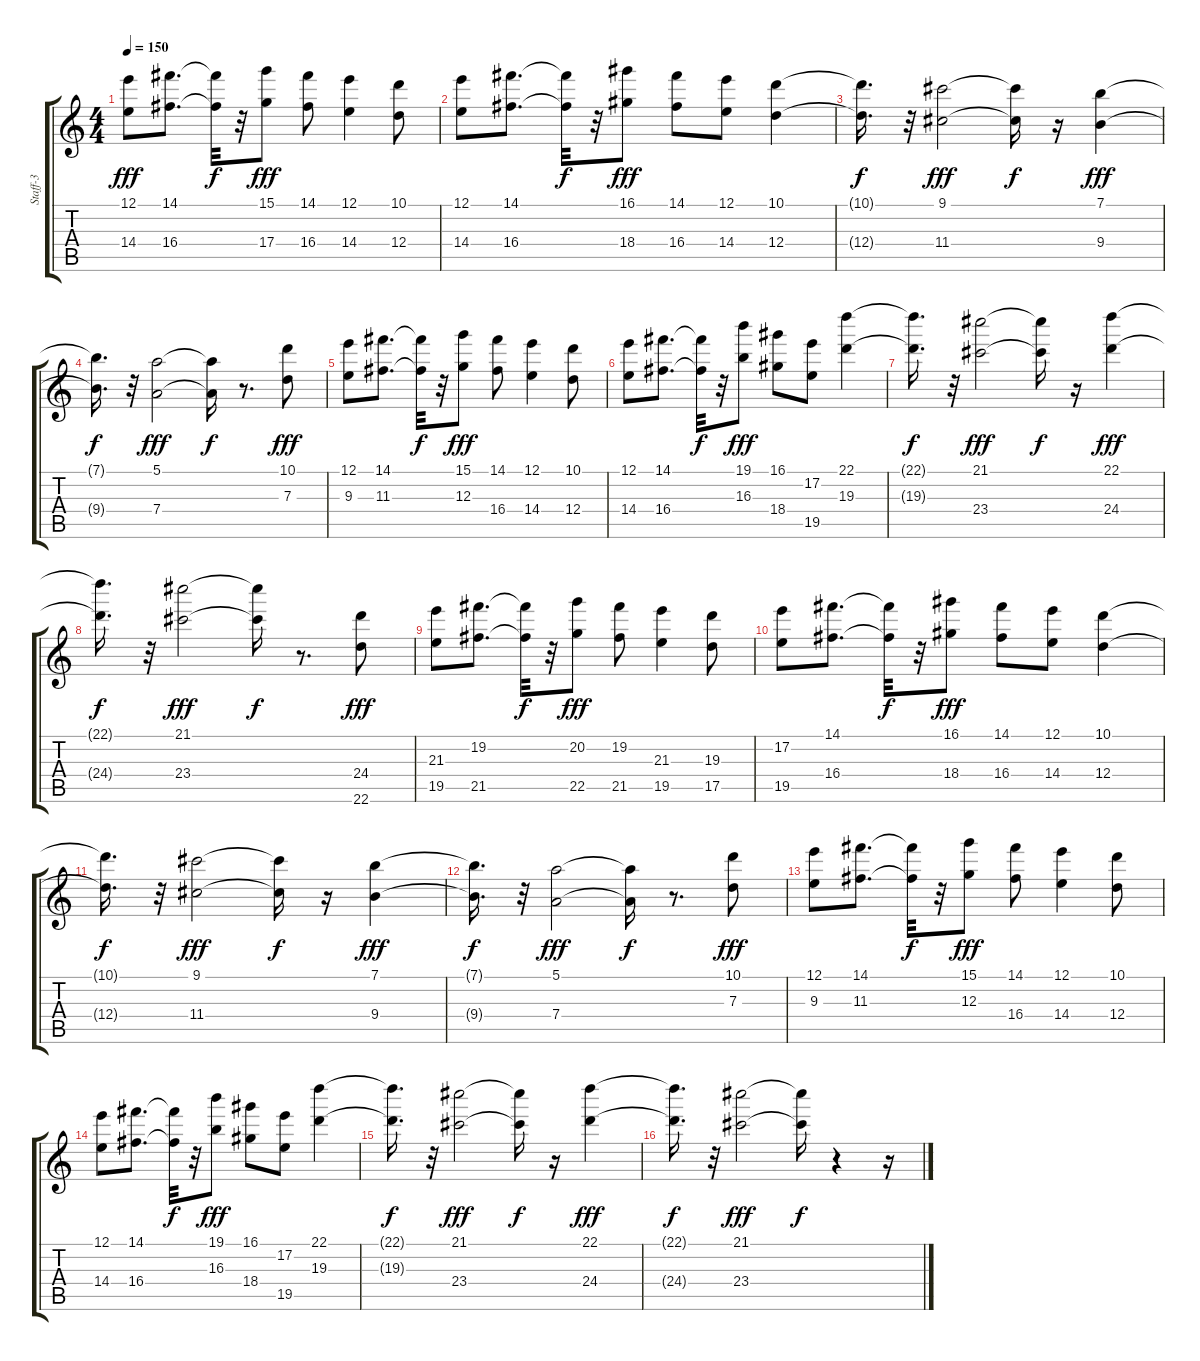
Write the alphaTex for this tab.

\track ("Staff-3" "Staff-3") {instrument acousticguitarsteel}
\staff {score tabs}
\tuning (E4 B3 G3 D3 A2 E2) {hide}
\ts (4 4)
\tempo 150
\clef g2
\ks c
(12.1 14.4).8{dy fff} (14.1 16.4).8{d} (14.1{t} 16.4{t}).32{dy f} r.32 (15.1 17.4).8{dy fff} (14.1 16.4).8 (12.1 14.4).4 (10.1 12.4).8 |
(12.1 14.4).8 (14.1 16.4).8{d} (14.1{t} 16.4{t}).32{dy f} r.32 (16.1 18.4).8{dy fff} (14.1 16.4).8 (12.1 14.4).8 (10.1 12.4).4 |
(10.1{t} 12.4{t}).16{d dy f} r.32 (9.1 11.4).2{dy fff} (9.1{t} 11.4{t}).16{dy f} r.16 (7.1 9.4).4{dy fff} |
(7.1{t} 9.4{t}).16{d dy f} r.32 (5.1 7.4).2{dy fff} (5.1{t} 7.4{t}).16{dy f} r.8{d} (10.1 7.3).8{dy fff} |
(12.1 9.3).8 (14.1 11.3).8{d} (14.1{t} 11.3{t}).32{dy f} r.32 (15.1 12.3).8{dy fff} (14.1 16.4).8 (12.1 14.4).4 (10.1 12.4).8 |
(12.1 14.4).8 (14.1 16.4).8{d} (14.1{t} 16.4{t}).32{dy f} r.32 (19.1 16.3).8{dy fff} (16.1 18.4).8 (17.2 19.5).8 (22.1 19.3).4 |
(22.1{t} 19.3{t}).16{d dy f} r.32 (21.1 23.4).2{dy fff} (21.1{t} 23.4{t}).16{dy f} r.16 (22.1 24.4).4{dy fff} |
(22.1{t} 24.4{t}).16{d dy f} r.32 (21.1 23.4).2{dy fff} (21.1{t} 23.4{t}).16{dy f} r.8{d} (24.4 22.6).8{dy fff} |
(21.3 19.5).8 (19.2 21.5).8{d} (19.2{t} 21.5{t}).32{dy f} r.32 (20.2 22.5).8{dy fff} (19.2 21.5).8 (21.3 19.5).4 (19.3 17.5).8 |
(17.2 19.5).8 (14.1 16.4).8{d} (14.1{t} 16.4{t}).32{dy f} r.32 (16.1 18.4).8{dy fff} (14.1 16.4).8 (12.1 14.4).8 (10.1 12.4).4 |
(10.1{t} 12.4{t}).16{d dy f} r.32 (9.1 11.4).2{dy fff} (9.1{t} 11.4{t}).16{dy f} r.16 (7.1 9.4).4{dy fff} |
(7.1{t} 9.4{t}).16{d dy f} r.32 (5.1 7.4).2{dy fff} (5.1{t} 7.4{t}).16{dy f} r.8{d} (10.1 7.3).8{dy fff} |
(12.1 9.3).8 (14.1 11.3).8{d} (14.1{t} 11.3{t}).32{dy f} r.32 (15.1 12.3).8{dy fff} (14.1 16.4).8 (12.1 14.4).4 (10.1 12.4).8 |
(12.1 14.4).8 (14.1 16.4).8{d} (14.1{t} 16.4{t}).32{dy f} r.32 (19.1 16.3).8{dy fff} (16.1 18.4).8 (17.2 19.5).8 (22.1 19.3).4 |
(22.1{t} 19.3{t}).16{d dy f} r.32 (21.1 23.4).2{dy fff} (21.1{t} 23.4{t}).16{dy f} r.16 (22.1 24.4).4{dy fff} |
(22.1{t} 24.4{t}).16{d dy f} r.32 (21.1 23.4).2{dy fff} (21.1{t} 23.4{t}).16{dy f} r.4 r.16
